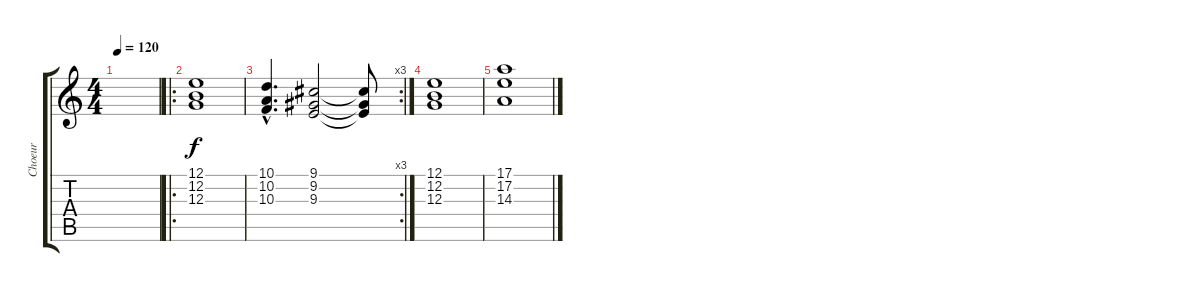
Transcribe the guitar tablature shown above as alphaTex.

\track ("Choeur" "Choeur") {instrument stringensemble2}
\staff {score tabs}
\tuning (E4 B3 G3 D3 A2 D2) {hide}
\ts (4 4)
\tempo 120
\clef g2
\ks c
|
\ro
(12.1 12.2 12.3).1 |
\rc 3
(10.1{hac} 10.2{hac} 10.3{hac}).4{d} (9.1 9.2 9.3).2 (9.1{t} 9.2{t} 9.3{t}).8 |
(12.1 12.2 12.3).1 |
(17.1 17.2 14.3).1
